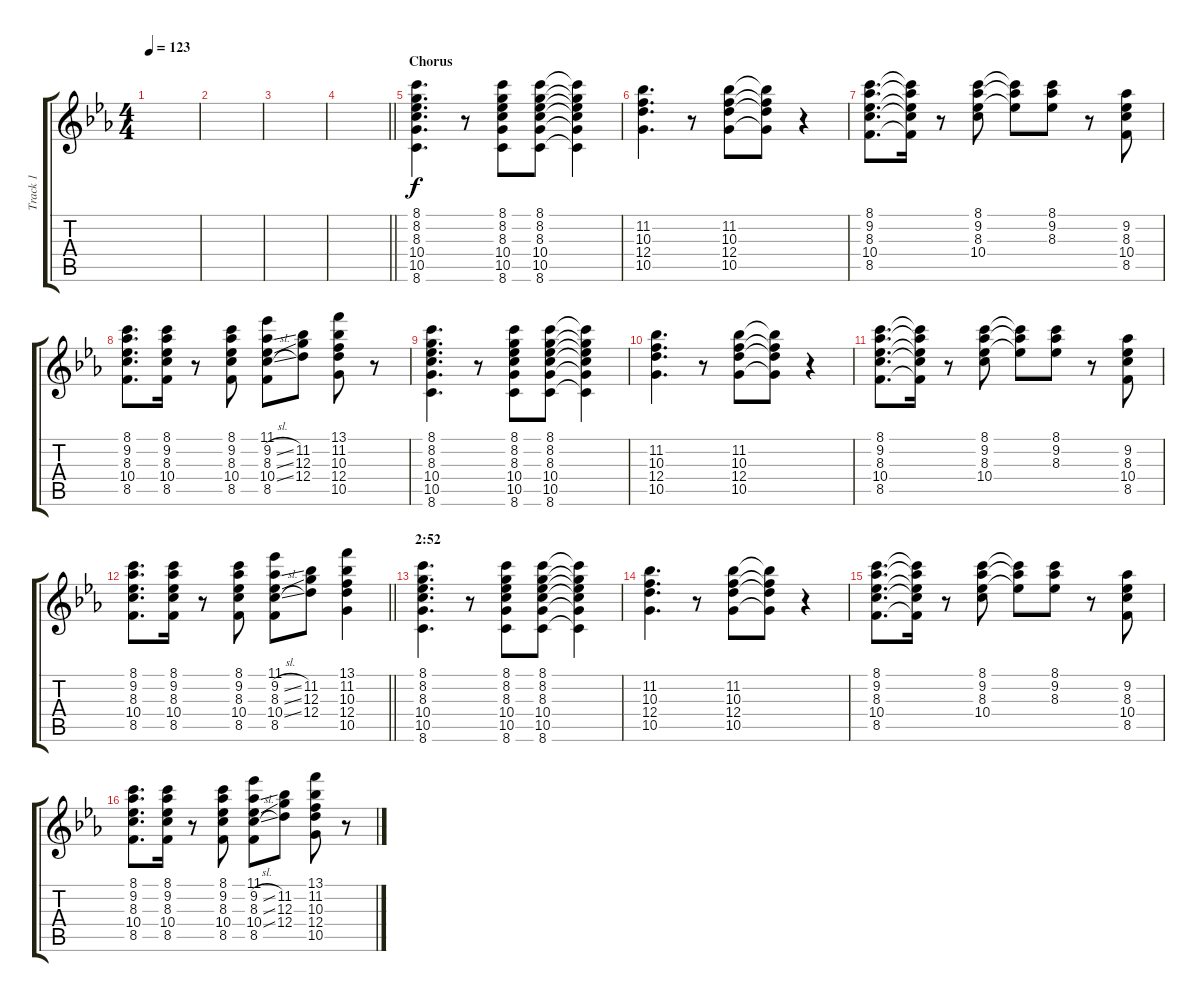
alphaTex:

\track ("Track 1" "Track 1") {instrument electricguitarclean}
\staff {score tabs}
\tuning (E4 B3 G3 D3 A2 E2) {hide}
\ts (4 4)
\tempo 123
\clef g2
\ks eb
|
|
|
\barLineRight lightlight
|
\section ("" "Chorus")
(8.1 8.2 8.3 10.4 10.5 8.6).4{d} r.8 (8.1 8.2 8.3 10.4 10.5 8.6).8 (8.1 8.2 8.3 10.4 10.5 8.6).8 (8.1{t} 8.2{t} 8.3{t} 10.4{t} 10.5{t} 8.6{t}).4 |
(11.2 10.3 12.4 10.5).4{d} r.8 (11.2 10.3 12.4 10.5).8 (11.2{t} 10.3{t} 12.4{t} 10.5{t}).8 r.4 |
(8.1 9.2 8.3 10.4 8.5).8{d} (8.1{t} 9.2{t} 8.3{t} 10.4{t} 8.5{t}).16 r.8 (8.1 9.2 8.3 10.4).8 (8.1{t} 9.2{t} 8.3{t}).8 (8.1 9.2 8.3).8 r.8 (9.2 8.3 10.4 8.5).8 |
(8.1 9.2 8.3 10.4 8.5).8{d} (8.1 9.2 8.3 10.4 8.5).16 r.8 (8.1 9.2 8.3 10.4 8.5).8 (11.1 9.2{sl} 8.3{sl} 10.4{sl} 8.5).8 (11.2 12.3 12.4).8 (13.1 11.2 10.3 12.4 10.5).8 r.8 |
(8.1 8.2 8.3 10.4 10.5 8.6).4{d} r.8 (8.1 8.2 8.3 10.4 10.5 8.6).8 (8.1 8.2 8.3 10.4 10.5 8.6).8 (8.1{t} 8.2{t} 8.3{t} 10.4{t} 10.5{t} 8.6{t}).4 |
(11.2 10.3 12.4 10.5).4{d} r.8 (11.2 10.3 12.4 10.5).8 (11.2{t} 10.3{t} 12.4{t} 10.5{t}).8 r.4 |
(8.1 9.2 8.3 10.4 8.5).8{d} (8.1{t} 9.2{t} 8.3{t} 10.4{t} 8.5{t}).16 r.8 (8.1 9.2 8.3 10.4).8 (8.1{t} 9.2{t} 8.3{t}).8 (8.1 9.2 8.3).8 r.8 (9.2 8.3 10.4 8.5).8 |
\barLineRight lightlight
(8.1 9.2 8.3 10.4 8.5).8{d} (8.1 9.2 8.3 10.4 8.5).16 r.8 (8.1 9.2 8.3 10.4 8.5).8 (11.1 9.2{sl} 8.3{sl} 10.4{sl} 8.5).8 (11.2 12.3 12.4).8 (13.1 11.2 10.3 12.4 10.5).4 |
\section ("" "2:52")
(8.1 8.2 8.3 10.4 10.5 8.6).4{d} r.8 (8.1 8.2 8.3 10.4 10.5 8.6).8 (8.1 8.2 8.3 10.4 10.5 8.6).8 (8.1{t} 8.2{t} 8.3{t} 10.4{t} 10.5{t} 8.6{t}).4 |
(11.2 10.3 12.4 10.5).4{d} r.8 (11.2 10.3 12.4 10.5).8 (11.2{t} 10.3{t} 12.4{t} 10.5{t}).8 r.4 |
(8.1 9.2 8.3 10.4 8.5).8{d} (8.1{t} 9.2{t} 8.3{t} 10.4{t} 8.5{t}).16 r.8 (8.1 9.2 8.3 10.4).8 (8.1{t} 9.2{t} 8.3{t}).8 (8.1 9.2 8.3).8 r.8 (9.2 8.3 10.4 8.5).8 |
(8.1 9.2 8.3 10.4 8.5).8{d} (8.1 9.2 8.3 10.4 8.5).16 r.8 (8.1 9.2 8.3 10.4 8.5).8 (11.1 9.2{sl} 8.3{sl} 10.4{sl} 8.5).8 (11.2 12.3 12.4).8 (13.1 11.2 10.3 12.4 10.5).8 r.8
